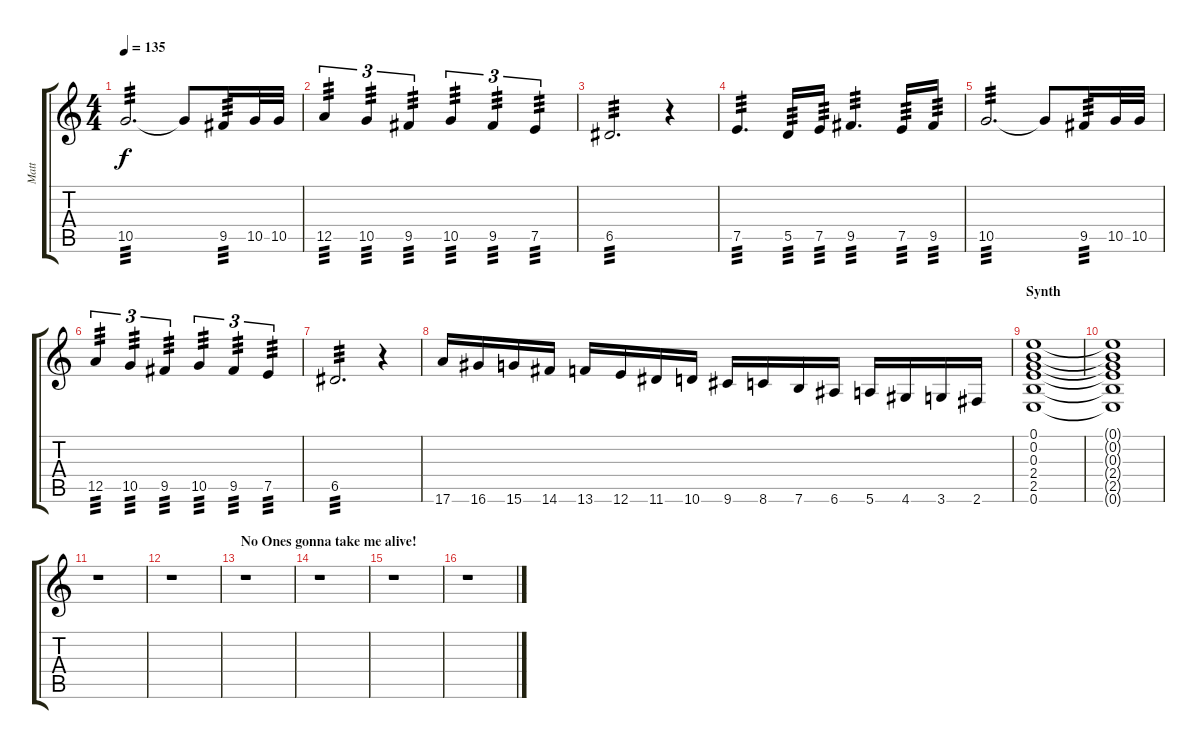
\track ("Matt" "Matt") {instrument distortionguitar}
\staff {score tabs}
\tuning (E4 B3 G3 D3 A2 E2) {hide}
\ts (4 4)
\tempo 135
\clef g2
\ks c
10.5.2{d tp 3 dy f} 10.5{t}.8 9.5.16{tp 3} 10.5.32 10.5.32 |
12.5.4{tu (3 2) tp 3} 10.5.4{tu (3 2) tp 3} 9.5.4{tu (3 2) tp 3} 10.5.4{tu (3 2) tp 3} 9.5.4{tu (3 2) tp 3} 7.5.4{tu (3 2) tp 3} |
6.5.2{d tp 3} r.4 |
7.5.4{d tp 3} 5.5.16{tp 3} 7.5.16{tp 3} 9.5.4{d tp 3} 7.5.16{tp 3} 9.5.16{tp 3} |
10.5.2{d tp 3} 10.5{t}.8 9.5.16{tp 3} 10.5.32 10.5.32 |
12.5.4{tu (3 2) tp 3} 10.5.4{tu (3 2) tp 3} 9.5.4{tu (3 2) tp 3} 10.5.4{tu (3 2) tp 3} 9.5.4{tu (3 2) tp 3} 7.5.4{tu (3 2) tp 3} |
6.5.2{d tp 3} r.4 |
17.6.16 16.6.16 15.6.16 14.6.16 13.6.16 12.6.16 11.6.16 10.6.16 9.6.16 8.6.16 7.6.16 6.6.16 5.6.16 4.6.16 3.6.16 2.6.16 |
\section ("" "Synth")
(0.1 0.2 0.3 2.4 2.5 0.6).1 |
(0.1{t} 0.2{t} 0.3{t} 2.4{t} 2.5{t} 0.6{t}).1 |
r.1 |
r.1 |
\section ("" "No Ones gonna take me alive!")
r.1 |
r.1 |
r.1 |
r.1
